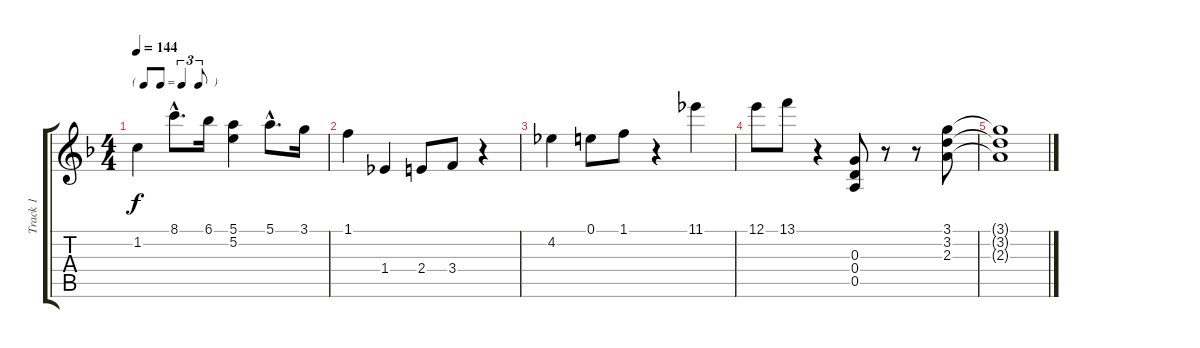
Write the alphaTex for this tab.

\track ("Track 1" "Track 1") {instrument acousticguitarnylon}
\staff {score tabs}
\tuning (E4 B3 G3 D3 A2 E2) {hide}
\ts (4 4)
\tf triplet8th
\tempo 144
\clef g2
\ks f
1.2.4{dy f} 8.1{hac}.8{d} 6.1.16 (5.1 5.2).4 5.1{hac}.8{d} 3.1.16 |
1.1.4 1.4.4 2.4.8 3.4.8 r.4 |
4.2.4 0.1.8 1.1.8 r.4 11.1.4 |
12.1.8 13.1.8 r.4 (0.3 0.4 0.5).8 r.8 r.8 (3.1 3.2 2.3).8 |
(3.1{t} 3.2{t} 2.3{t}).1
